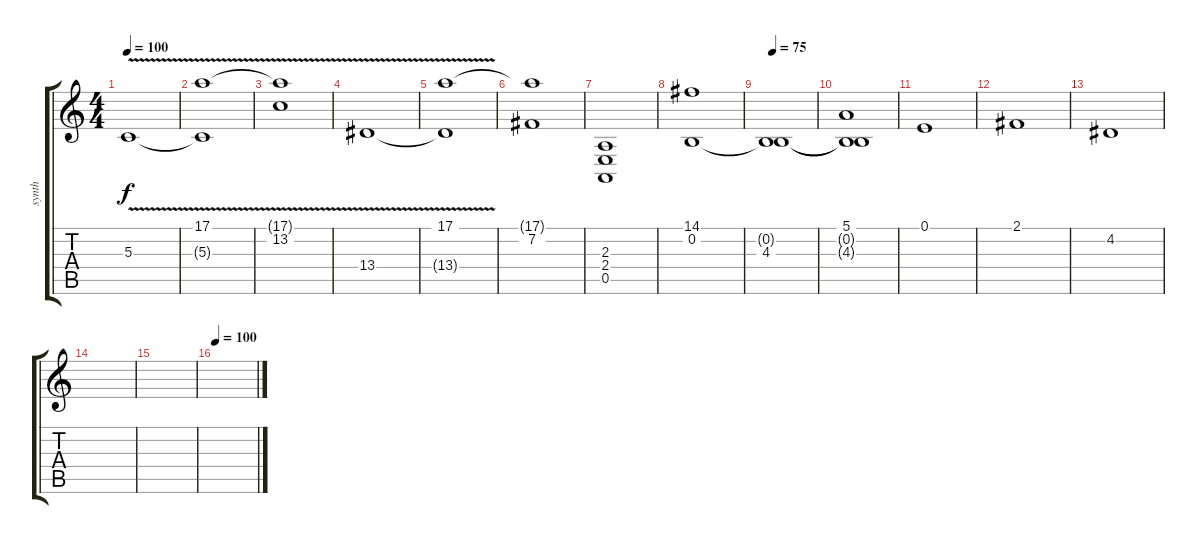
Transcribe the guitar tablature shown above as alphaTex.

\track ("synth" "synth") {instrument stringensemble2}
\staff {score tabs}
\tuning (E4 B3 G3 D3 A2 E2) {hide}
\ts (4 4)
\tempo 100
\clef g2
\ks c
5.3{v}.1{dy f instrument stringensemble2} |
(17.1{v} 5.3{t}).1 |
(17.1{t} 13.2{v}).1 |
13.4{v}.1 |
(17.1 13.4{t}).1 |
(17.1{t} 7.2).1 |
(2.3 2.4 0.5).1 |
(14.1 0.2).1 |
\tempo 75
(0.2{t} 4.3).1 |
(5.1 0.2{t} 4.3{t}).1 |
0.1.1 |
2.1.1 |
4.2.1 |
|
|
\tempo 100
